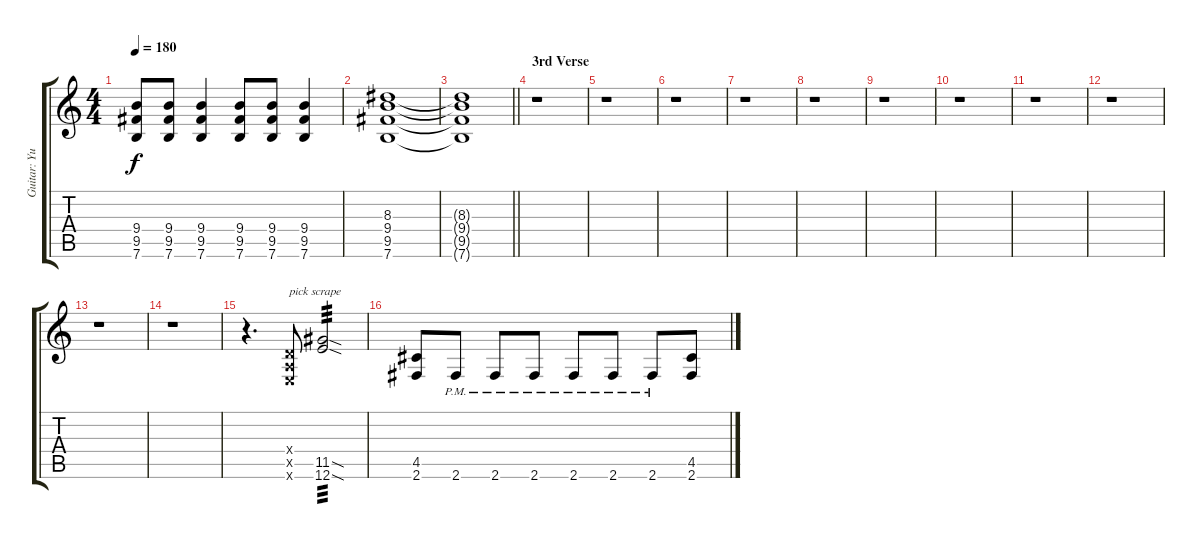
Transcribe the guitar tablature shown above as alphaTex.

\track ("Guitar: Yui Hirasawa" "Guitar: Yu") {instrument overdrivenguitar}
\staff {score tabs}
\tuning (E4 B3 G3 D3 A2 E2) {hide}
\ts (4 4)
\tempo 180
\clef g2
\ks c
(9.4 9.5 7.6).8{dy f} (9.4 9.5 7.6).8 (9.4 9.5 7.6).4 (9.4 9.5 7.6).8 (9.4 9.5 7.6).8 (9.4 9.5 7.6).4 |
(8.3 9.4 9.5 7.6).1 |
\barLineRight lightlight
(8.3{t} 9.4{t} 9.5{t} 7.6{t}).1 |
\section ("" "3rd Verse")
r.1{balance 0} |
r.1 |
r.1 |
r.1 |
r.1 |
r.1 |
r.1 |
r.1 |
r.1 |
r.1 |
r.1 |
r.4{d} (0.4{x} 0.5{x} 0.6{x}).8{txt "pick scrape"} (11.5{sod} 12.6{sod}).2{tp 3} |
(4.5 2.6).8 2.6{pm}.8 2.6{pm}.8 2.6{pm}.8 2.6{pm}.8 2.6{pm}.8 2.6{pm}.8 (4.5 2.6).8
